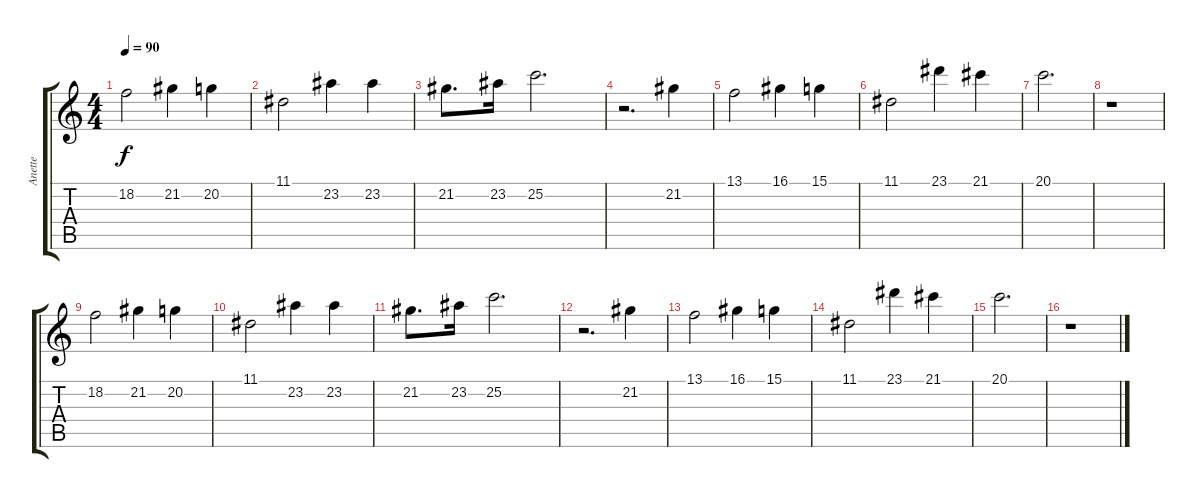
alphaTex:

\track ("Anette" "Anette") {instrument synthvoice}
\staff {score tabs}
\tuning (E4 B3 G3 D3 A2 E2) {hide}
\ts (4 4)
\tempo 90
\clef g2
\ks c
18.2.2{dy f} 21.2.4 20.2.4 |
11.1.2 23.2.4 23.2.4 |
21.2.8{d} 23.2.16 25.2.2{d} |
r.2{d} 21.2.4 |
13.1.2 16.1.4 15.1.4 |
11.1.2 23.1.4 21.1.4 |
20.1.2{d} |
r.1 |
18.2.2 21.2.4 20.2.4 |
11.1.2 23.2.4 23.2.4 |
21.2.8{d} 23.2.16 25.2.2{d} |
r.2{d} 21.2.4 |
13.1.2 16.1.4 15.1.4 |
11.1.2 23.1.4 21.1.4 |
20.1.2{d} |
r.1
